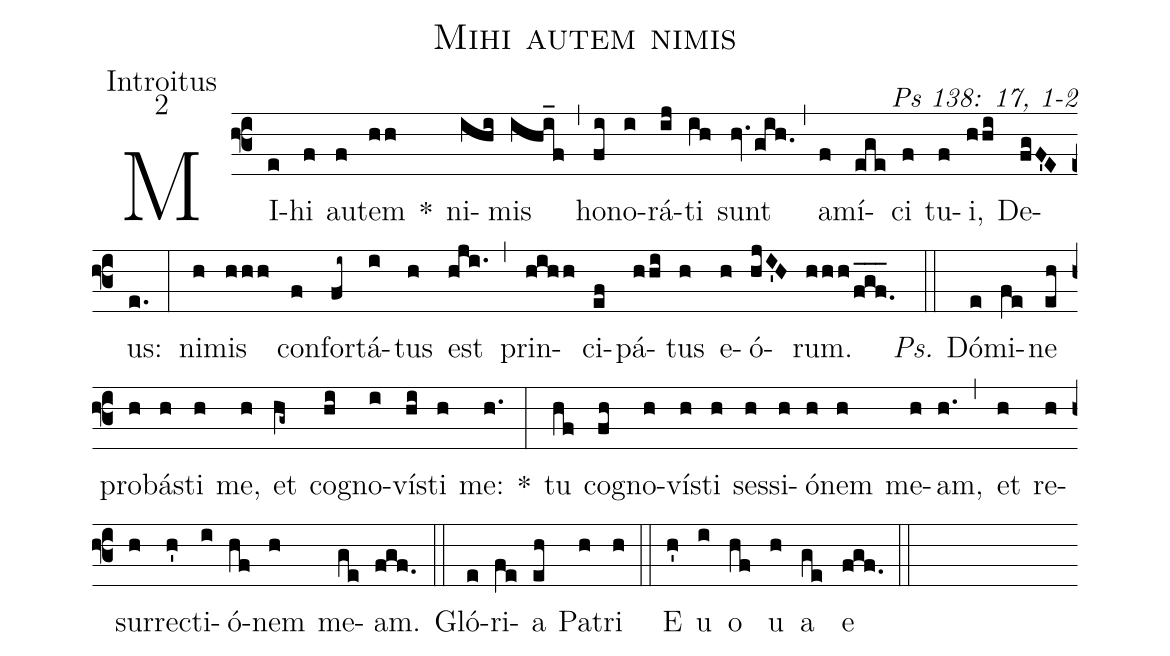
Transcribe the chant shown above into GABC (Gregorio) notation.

name: Mihi autem nimis;
office-part: Introitus;
mode: 2;
commentary: Ps 138: 17, 1-2;
%%
(f3) MI(e)hi(f) au(f)tem(hh) *() ni(ihi)mis(ihi_f) (,) ho(fi)no(i)rá(ij)ti(ih) sunt(hv./gih.) (,) a(f)mí(ege)ci(f) tu(f)i,(hhi) De(fgF'E)us:(e.) (:)
ni(h)mis(hhh) con(f)for(fi~)tá(i)tus(h) est(hji.) (,) prin(hihh)ci(ef)pá(hhi)tus(h) e(h)ó(hjI'H)rum.(hhh/fgf.___) (::)
<i>Ps.</i> Dó(e)mi(fe)ne(eh) pro(h)bás(h)ti(h) me,(h) et(hg~) co(hi)gno(i)vís(hi)ti(h) me:(h.) *(:)
tu(hf) co(fh)gno(h)vís(h)ti(h) ses(h)si(h)ó(h)nem(h) me(h)am,(h.) (,) et(h) re(h)sur(h)rec(h')ti(i)ó(hf)nem(h) me(ge)am.(fgf.) (::)
Gló(e)ri(fe)a(eh) Pa(h)tri(h) (::)
E(h') u(i) o(hf) u(h) a(ge) e(fgf.) (::)
